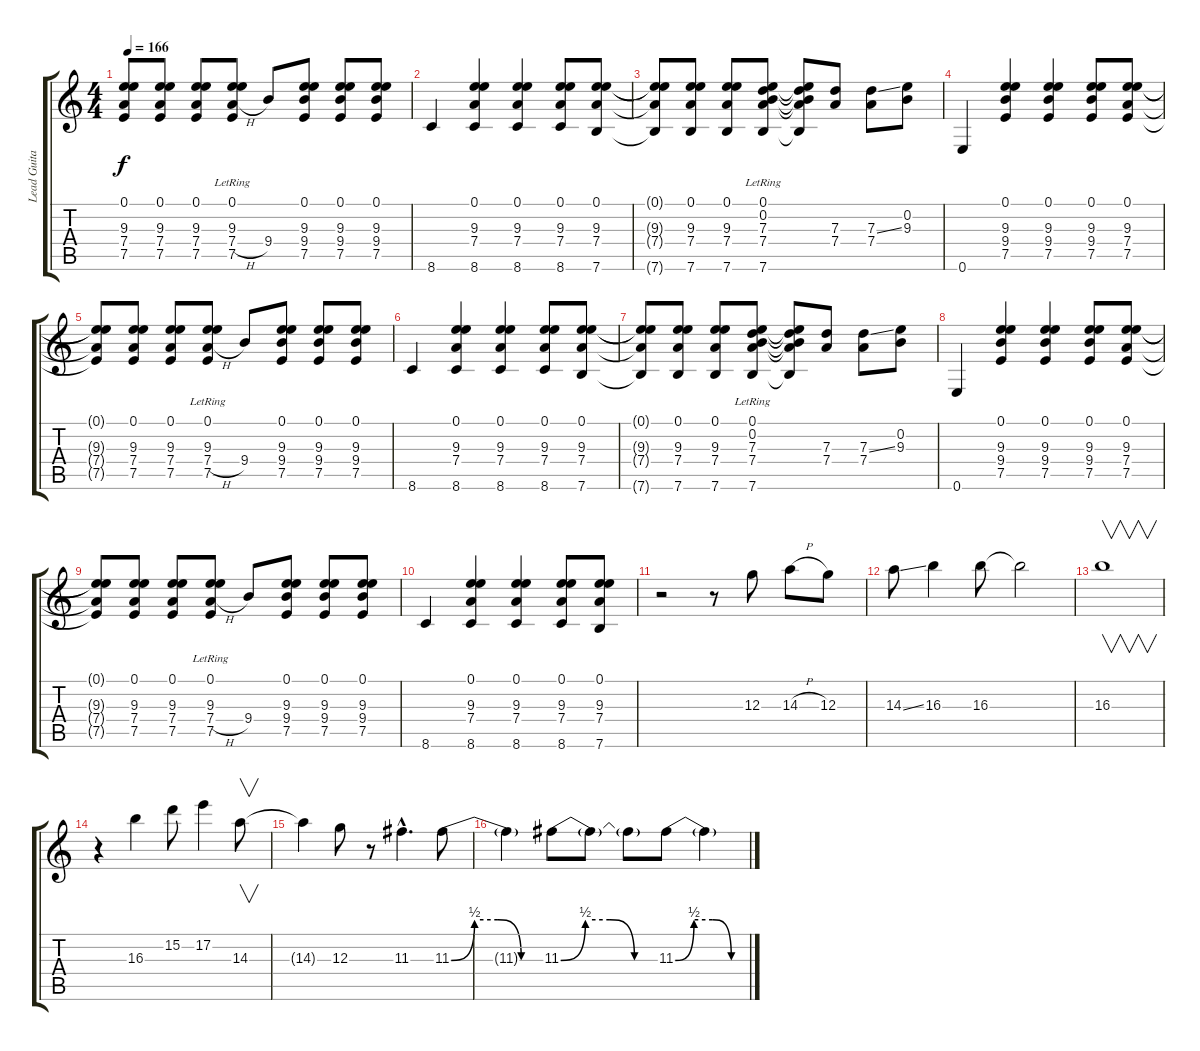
\track ("Lead Guitar" "Lead Guita") {instrument distortionguitar}
\staff {score tabs}
\tuning (E4 B3 G3 D3 A2 E2) {hide}
\ts (4 4)
\tempo 166
\clef g2
\ks c
(0.1{t} 9.3{t} 7.4{t} 7.5{t}).8{dy f} (0.1 9.3 7.4 7.5).8 (0.1 9.3 7.4 7.5).8 (0.1{lr} 9.3{lr} 7.4{h} 7.5{lr}).8 9.4.8 (0.1 9.3 9.4 7.5).8 (0.1 9.3 9.4 7.5).8 (0.1 9.3 9.4 7.5).8 |
8.6.4 (0.1 9.3 7.4 8.6).4 (0.1 9.3 7.4 8.6).4 (0.1 9.3 7.4 8.6).8 (0.1 9.3 7.4 7.6).8 |
(0.1{t} 9.3{t} 7.4{t} 7.6{t}).8 (0.1 9.3 7.4 7.6).8 (0.1 9.3 7.4 7.6).8 (0.1{lr} 0.2{lr} 7.3{lr} 7.4{lr} 7.6{lr}).8 (0.1{t} 0.2{t} 7.3{t} 7.4{t} 7.6{t}).8 (7.3 7.4).8 (7.3{ss} 7.4).8 (0.2 9.3).8 |
0.6.4 (0.1 9.3 9.4 7.5).4 (0.1 9.3 9.4 7.5).4 (0.1 9.3 9.4 7.5).8 (0.1 9.3 7.4 7.5).8 |
(0.1{t} 9.3{t} 7.4{t} 7.5{t}).8 (0.1 9.3 7.4 7.5).8 (0.1 9.3 7.4 7.5).8 (0.1{lr} 9.3{lr} 7.4{h} 7.5{lr}).8 9.4.8 (0.1 9.3 9.4 7.5).8 (0.1 9.3 9.4 7.5).8 (0.1 9.3 9.4 7.5).8 |
8.6.4 (0.1 9.3 7.4 8.6).4 (0.1 9.3 7.4 8.6).4 (0.1 9.3 7.4 8.6).8 (0.1 9.3 7.4 7.6).8 |
(0.1{t} 9.3{t} 7.4{t} 7.6{t}).8 (0.1 9.3 7.4 7.6).8 (0.1 9.3 7.4 7.6).8 (0.1{lr} 0.2{lr} 7.3{lr} 7.4{lr} 7.6{lr}).8 (0.1{t} 0.2{t} 7.3{t} 7.4{t} 7.6{t}).8 (7.3 7.4).8 (7.3{ss} 7.4).8 (0.2 9.3).8 |
0.6.4 (0.1 9.3 9.4 7.5).4 (0.1 9.3 9.4 7.5).4 (0.1 9.3 9.4 7.5).8 (0.1 9.3 7.4 7.5).8 |
(0.1{t} 9.3{t} 7.4{t} 7.5{t}).8 (0.1 9.3 7.4 7.5).8 (0.1 9.3 7.4 7.5).8 (0.1{lr} 9.3{lr} 7.4{h} 7.5{lr}).8 9.4.8 (0.1 9.3 9.4 7.5).8 (0.1 9.3 9.4 7.5).8 (0.1 9.3 9.4 7.5).8 |
8.6.4 (0.1 9.3 7.4 8.6).4 (0.1 9.3 7.4 8.6).4 (0.1 9.3 7.4 8.6).8 (0.1 9.3 7.4 7.6).8 |
r.2 r.8 12.3.8 14.3{h}.8 12.3.8 |
14.3{ss}.8 16.3.4 16.3.8 16.3{t}.2 |
16.3.1{v} |
r.4 16.3.4 15.2.8 17.2.4 14.3.8{v} |
14.3{t}.4 12.3.8 r.8 11.3{hac}.4{d} 11.3{be (custom 0 0 15 2 30 2 45 0 60 0)}.8 |
11.3{t}.4 11.3{be (custom 0 0 15 2 30 2 45 0 60 0)}.8 11.3{t}.8 11.3{t}.8 11.3{be (custom 0 0 15 2 30 2 45 0 60 0)}.8 11.3{t}.4
